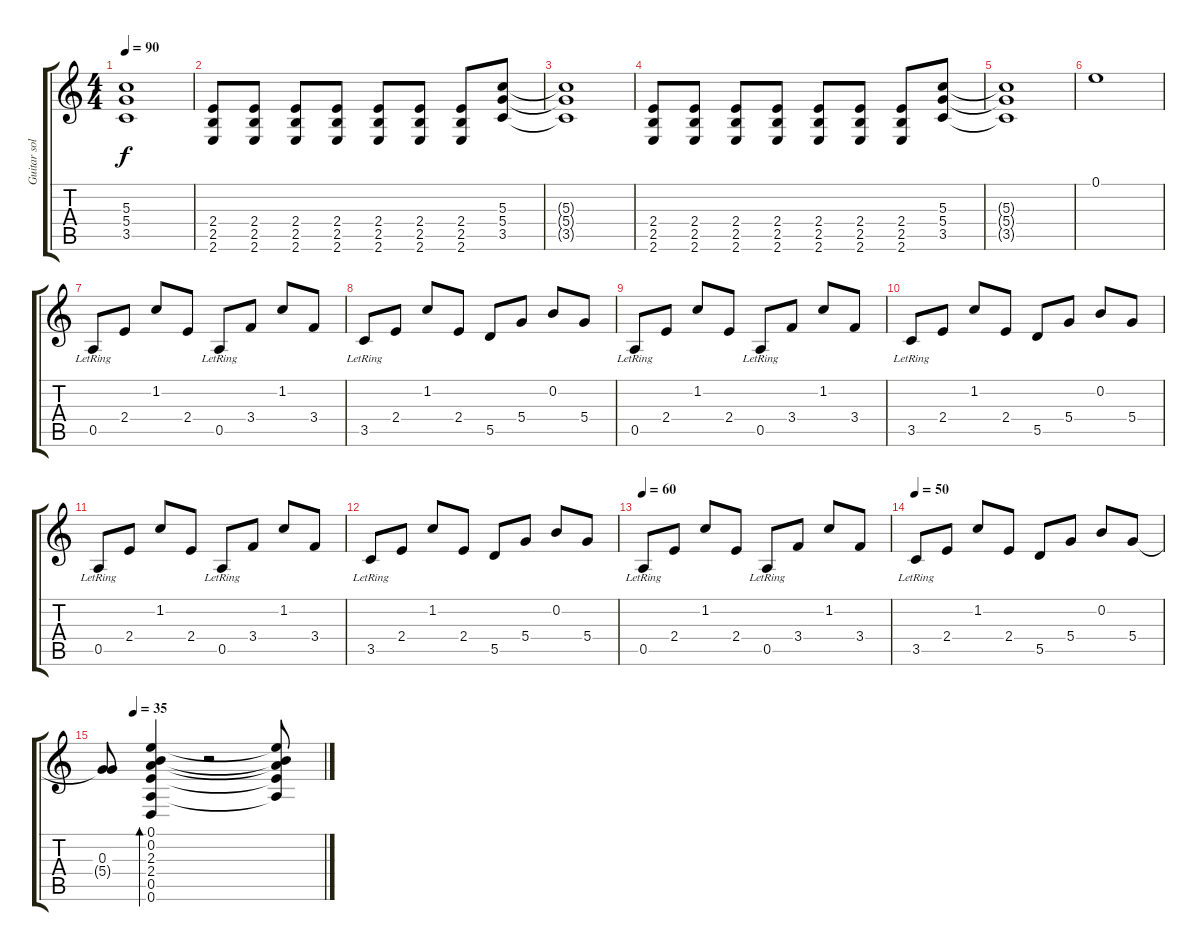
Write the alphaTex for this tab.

\track ("Guitar solo yeah" "Guitar sol") {instrument electricguitarclean}
\staff {score tabs}
\tuning (E4 B3 G3 D3 A2 D2) {hide}
\ts (4 4)
\tempo 90
\clef g2
\ks c
(5.3{t} 5.4{t} 3.5{t}).1{dy f} |
(2.4 2.5 2.6).8{volume 10 instrument overdrivenguitar} (2.4 2.5 2.6).8 (2.4 2.5 2.6).8 (2.4 2.5 2.6).8 (2.4 2.5 2.6).8 (2.4 2.5 2.6).8 (2.4 2.5 2.6).8 (5.3 5.4 3.5).8 |
(5.3{t} 5.4{t} 3.5{t}).1 |
(2.4 2.5 2.6).8{volume 10 instrument overdrivenguitar} (2.4 2.5 2.6).8 (2.4 2.5 2.6).8 (2.4 2.5 2.6).8 (2.4 2.5 2.6).8 (2.4 2.5 2.6).8 (2.4 2.5 2.6).8 (5.3 5.4 3.5).8 |
(5.3{t} 5.4{t} 3.5{t}).1 |
0.1.1 |
0.5{lr}.8{volume 8 instrument electricguitarclean} 2.4.8 1.2.8 2.4.8 0.5{lr}.8 3.4.8 1.2.8 3.4.8 |
3.5{lr}.8 2.4.8 1.2.8 2.4.8 5.5.8 5.4.8 0.2.8 5.4.8 |
0.5{lr}.8 2.4.8 1.2.8 2.4.8 0.5{lr}.8 3.4.8 1.2.8 3.4.8 |
3.5{lr}.8 2.4.8 1.2.8 2.4.8 5.5.8 5.4.8 0.2.8 5.4.8 |
0.5{lr}.8 2.4.8 1.2.8 2.4.8 0.5{lr}.8 3.4.8 1.2.8 3.4.8 |
3.5{lr}.8 2.4.8 1.2.8 2.4.8 5.5.8 5.4.8 0.2.8 5.4.8 |
\tempo 60
0.5{lr}.8 2.4.8 1.2.8 2.4.8 0.5{lr}.8 3.4.8 1.2.8 3.4.8 |
\tempo 50
3.5{lr}.8 2.4.8 1.2.8 2.4.8 5.5.8 5.4.8 0.2.8 5.4.8 |
\tempo (35 0.125)
(0.3 5.4{t}).8 (0.1 0.2 2.3 2.4 0.5 0.6).4{bd 480} r.2 (0.1{t} 0.2{t} 2.3{t} 2.4{t} 0.5{t}).8
